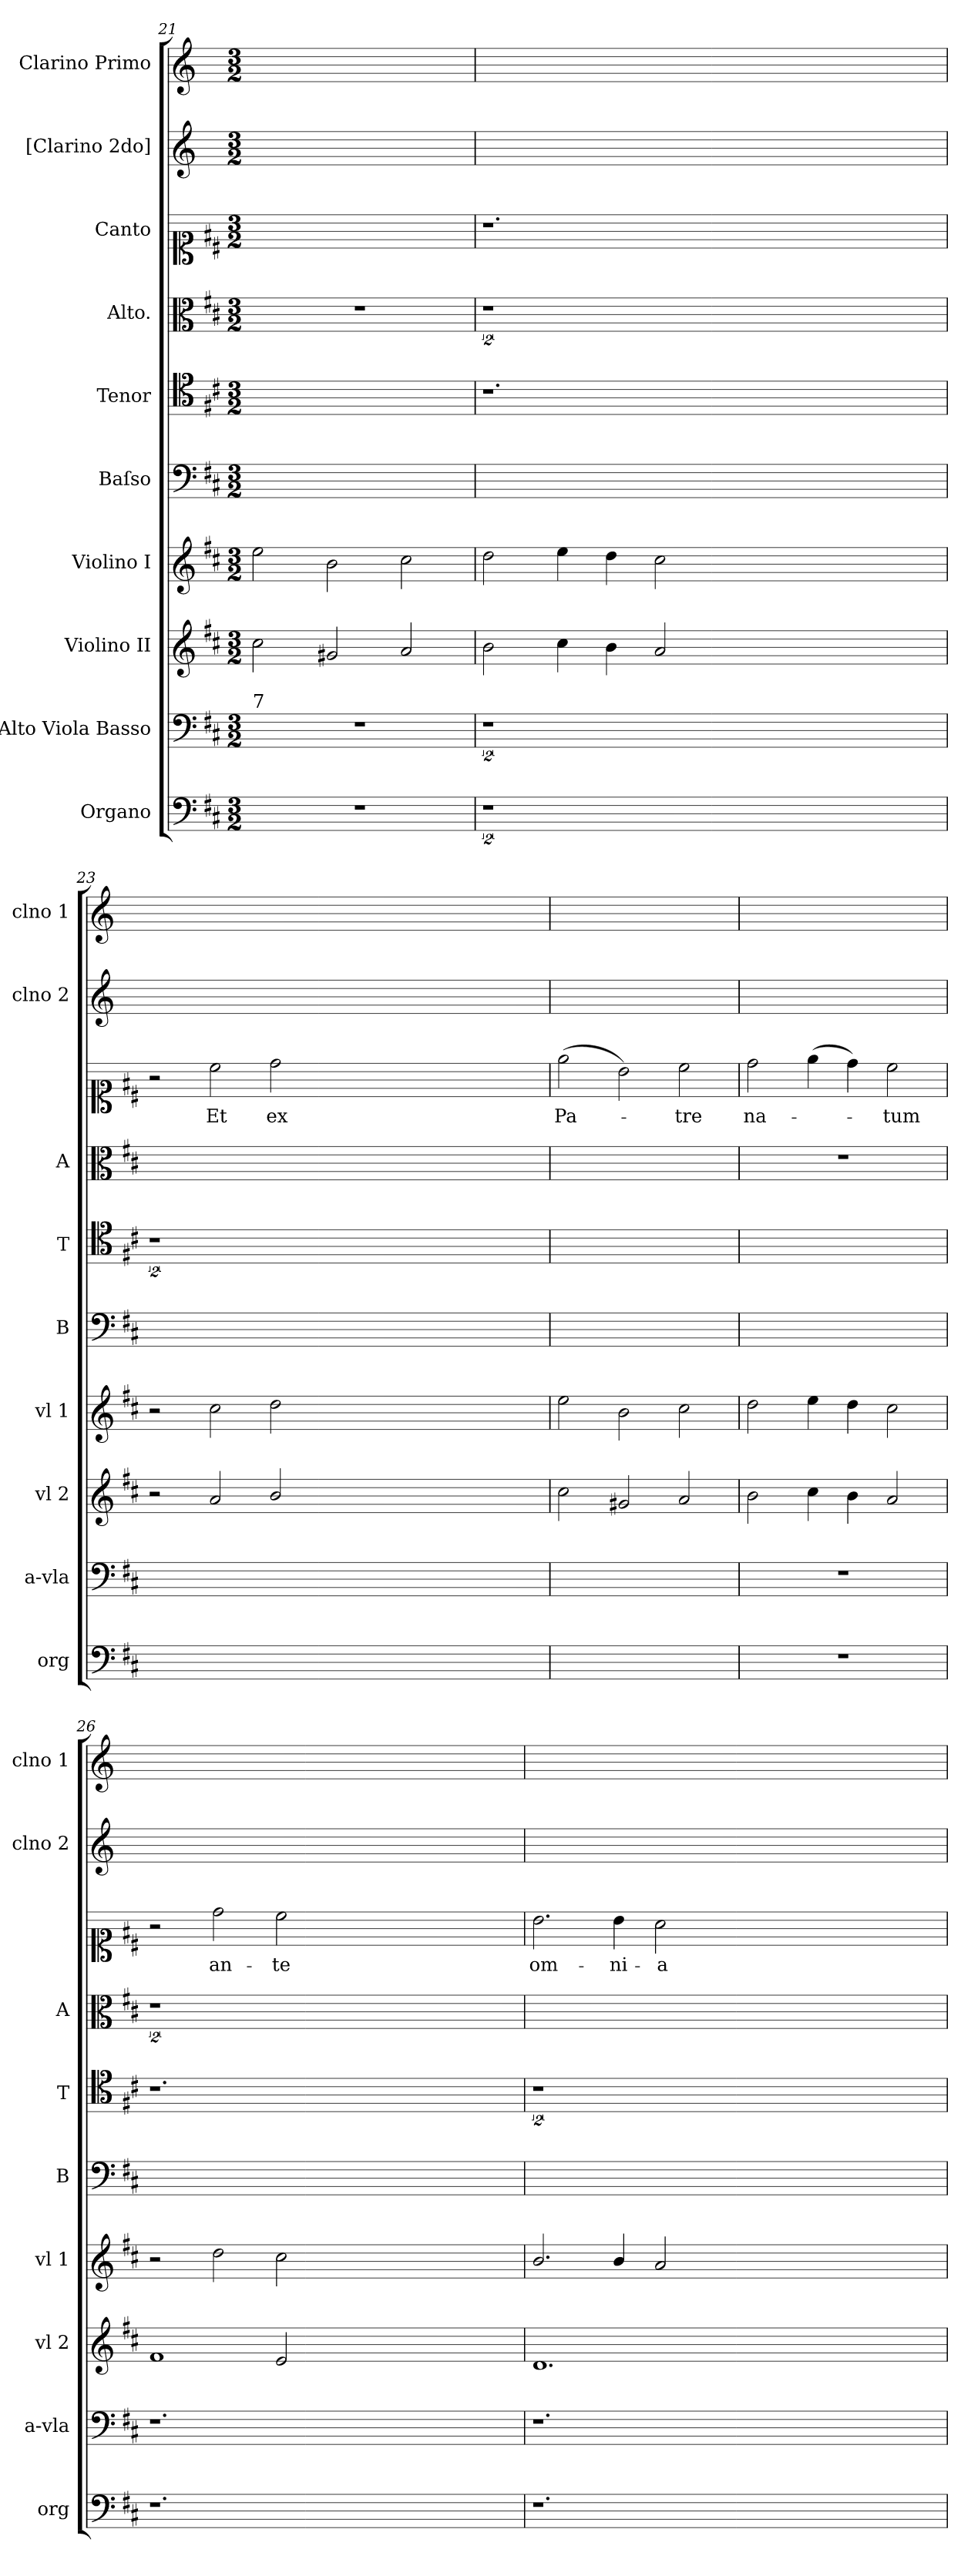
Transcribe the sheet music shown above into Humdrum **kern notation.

**kern	**kern	**kern	**kern	**dynam	**kern	**kern	**kern	**kern	**text	**kern	**kern
*part10	*part9	*part8	*part7	*part7	*part6	*part5	*part4	*part3	*part3	*part2	*part1
*staff10	*staff9	*staff8	*staff7	*staff7	*staff6	*staff5	*staff4	*staff3	*staff3	*staff2	*staff1
*I"Organo	*I"Alto Viola Basso	*I"Violino II	*I"Violino I	*	*I"Baſso	*I"Tenor	*I"Alto.	*I"Canto	*	*I"[Clarino 2do]	*I"Clarino Primo
*I'org	*I'a-vla	*I'vl 2	*I'vl 1	*	*I'B	*I'T	*I'A	*	*	*I'clno 2	*I'clno 1
*clefF4	*clefF4	*clefG2	*clefG2	*	*clefF4	*clefC4	*clefC3	*clefC1	*	*clefG2	*clefG2
*	*	*	*	*	*	*	*	*	*	*ITrd-1c-2	*ITrd-1c-2
*k[f#c#]	*k[f#c#]	*k[f#c#]	*k[f#c#]	*	*k[f#c#]	*k[f#c#]	*k[f#c#]	*k[f#c#]	*	*k[f#c#]	*k[f#c#]
*	*D:	*D:	*D:	*	*D:	*D:	*D:	*D:	*	*D:	*D:
*M3/2	*M3/2	*M3/2	*M3/2	*	*M3/2	*M3/2	*M3/2	*M3/2	*	*M3/2	*M3/2
=21	=21	=21	=21	=21	=21	=21	=21	=21	=21	=21	=21
!	!LO:TX:a:t=7	!	!	!	!	!	!	!	!	!	!
1.r	1.r	2cc#\	2ee\	.	1.ryy	1.ryy	1.r	1.ryy	.	1.ryy	1.ryy
.	.	2g#X/	2b\	.	.	.	.	.	.	.	.
.	.	2a/	2cc#\	.	.	.	.	.	.	.	.
=22	=22	=22	=22	=22	=22	=22	=22	=22	=22	=22	=22
2%9r	2%9r	2b\	2dd\	.	1.ryy	1.r	2%9r	1.r	.	1.ryy	1.ryy
.	.	4cc#\	4ee\	.	.	.	.	.	.	.	.
.	.	4b\	4dd\	.	.	.	.	.	.	.	.
.	.	2a/	2cc#\	.	.	.	.	.	.	.	.
.	.	0.ryy	0.ryy	.	0.ryy	0.ryy	.	0.ryy	.	0.ryy	0.ryy
=23	=23	=23	=23	=23	=23	=23	=23	=23	=23	=23	=23
00ryy	00ryy	2r	2r	.	1.ryy	2%9r	00ryy	2r	.	1.ryy	1.ryy
!	!	!	!	!LO:DY:b	!	!	!	!	!	!	!
.	.	2a/	2cc#\	piano.	.	.	.	2cc#\	Et	.	.
.	.	2b/	2dd\	.	.	.	.	2dd\	ex	.	.
.	.	0.ryy	0.ryy	.	0.ryy	.	.	0.ryy	.	0.ryy	0.ryy
2ryy	2ryy	.	.	.	.	.	2ryy	.	.	.	.
=24	=24	=24	=24	=24	=24	=24	=24	=24	=24	=24	=24
1.ryy	1.ryy	2cc#\	2ee\	.	1.ryy	1.ryy	1.ryy	(2ee\	Pa-	1.ryy	1.ryy
.	.	2g#X/	2b\	.	.	.	.	2b\)	.	.	.
.	.	2a/	2cc#\	.	.	.	.	2cc#\	-tre	.	.
=25	=25	=25	=25	=25	=25	=25	=25	=25	=25	=25	=25
1.r	1.r	2b\	2dd\	.	1.ryy	1.ryy	1.r	2dd\	na-	1.ryy	1.ryy
.	.	4cc#\	4ee\	.	.	.	.	(4ee\	.	.	.
.	.	4b\	4dd\	.	.	.	.	4dd\)	.	.	.
.	.	2a/	2cc#\	.	.	.	.	2cc#\	-tum	.	.
=26	=26	=26	=26	=26	=26	=26	=26	=26	=26	=26	=26
1.r	1.r	1f#	2r	.	1.ryy	1.r	2%9r	2r	.	1.ryy	1.ryy
.	.	.	2dd\	.	.	.	.	2dd\	an-	.	.
.	.	2e/	2cc#\	.	.	.	.	2cc#\	-te	.	.
0.ryy	0.ryy	0.ryy	0.ryy	.	0.ryy	0.ryy	.	0.ryy	.	0.ryy	0.ryy
=27	=27	=27	=27	=27	=27	=27	=27	=27	=27	=27	=27
1.r	1.r	1.d	2.b/	.	1.ryy	2%9r	00ryy	2.b\	om-	1.ryy	1.ryy
.	.	.	4b/	.	.	.	.	4b\	-ni-	.	.
.	.	.	2a/	.	.	.	.	2a\	-a	.	.
0.ryy	0.ryy	0.ryy	0.ryy	.	0.ryy	.	.	0.ryy	.	0.ryy	0.ryy
.	.	.	.	.	.	.	2ryy	.	.	.	.
=	=	=	=	=	=	=	=	=	=	=	=
*-	*-	*-	*-	*-	*-	*-	*-	*-	*-	*-	*-
